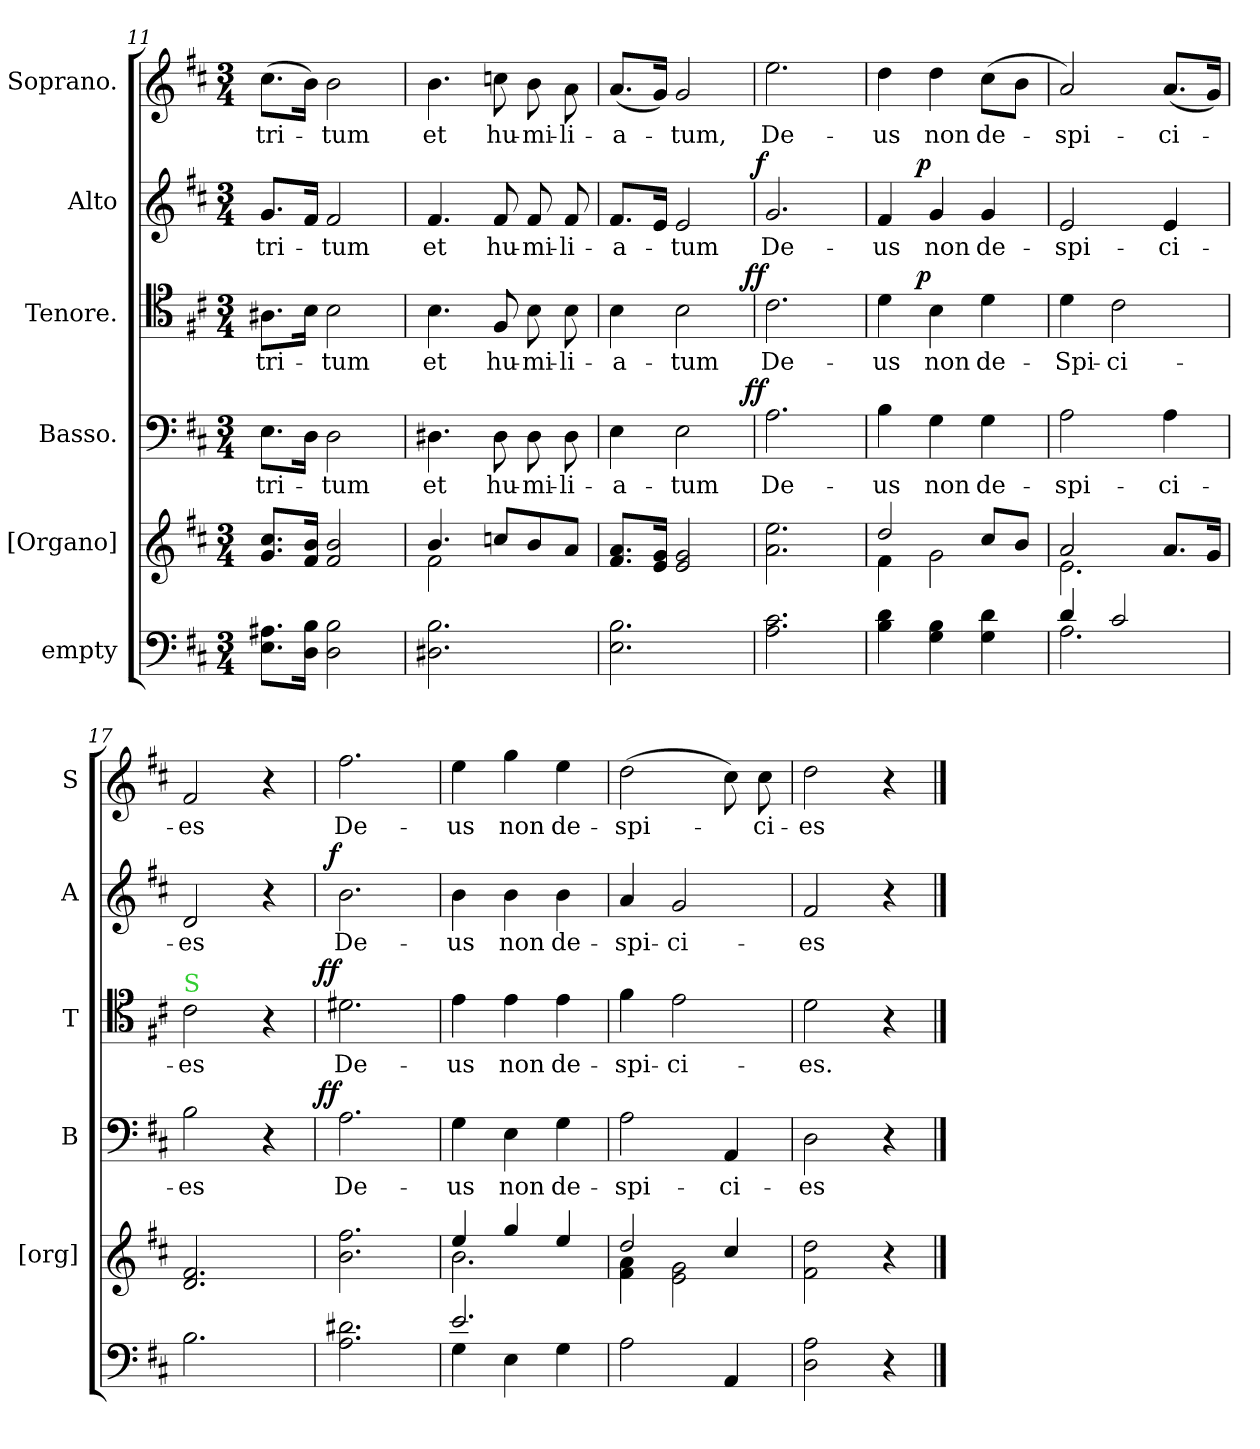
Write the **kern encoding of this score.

**kern	**kern	**kern	**text	**dynam	**kern	**text	**dynam	**kern	**text	**dynam	**kern	**text
*part6	*part5	*part4	*part4	*part4	*part3	*part3	*part3	*part2	*part2	*part2	*part1	*part1
*staff6	*staff5	*staff4	*staff4	*staff4	*staff3	*staff3	*staff3	*staff2	*staff2	*staff2	*staff1	*staff1
*I"empty	*I"[Organo]	*I"Basso.	*	*	*I"Tenore.	*	*	*I"Alto	*	*	*I"Soprano.	*
*	*I'[org]	*I'B	*	*	*I'T	*	*	*I'A	*	*	*I'S	*
*clefF4	*clefG2	*clefF4	*	*	*clefC4	*	*	*clefG2	*	*	*clefG2	*
*k[f#c#]	*k[f#c#]	*k[f#c#]	*	*	*k[f#c#]	*	*	*k[f#c#]	*	*	*k[f#c#]	*
*D:	*D:	*D:	*	*	*D:	*	*	*D:	*	*	*D:	*
*M3/4	*M3/4	*M3/4	*	*	*M3/4	*	*	*M3/4	*	*	*M3/4	*
=11	=11	=11	=11	=11	=11	=11	=11	=11	=11	=11	=11	=11
8.E\ 8.A#X\L	8.g/ 8.cc#/L	8.E\L	-tri-	.	8.A#X\L	-tri-	.	8.g/L	-tri-	.	(>8.cc#\L	-tri-
16D\ 16B\Jk	16f#/ 16b/Jk	16D\Jk	.	.	16B\Jk	.	.	16f#/Jk	.	.	16b\Jk)	.
2D\ 2B\	2f#/ 2b/	2D\	-tum	.	2B\	-tum	.	2f#/	-tum	.	2b\	-tum
=12	=12	=12	=12	=12	=12	=12	=12	=12	=12	=12	=12	=12
*	*^	*	*	*	*	*	*	*	*	*	*	*
2.D#X\ 2.B\	4.b/	2f#\	4.D#X\	et	.	4.B\	et	.	4.f#/	et	.	4.b\	et
.	8ccn/L	.	8D#\	hu-	.	8F#/	hu-	.	8f#/	hu-	.	8ccn\	hu-
.	8b/	4ryy	8D#\	-mi-	.	8B\	-mi-	.	8f#/	-mi-	.	8b\	-mi-
.	8a/J	.	8D#\	-li-	.	8B\	-li-	.	8f#/	-li-	.	8a\	-li-
*	*v	*v	*	*	*	*	*	*	*	*	*	*	*
=13	=13	=13	=13	=13	=13	=13	=13	=13	=13	=13	=13	=13
2.E\ 2.B\	8.f#/ 8.a/L	4E\	-a-	.	4B\	-a-	.	8.f#/L	-a-	.	(<8.a/L	-a-
.	16e/ 16g/Jk	.	.	.	.	.	.	16e/Jk	.	.	16g/Jk)	.
.	2e/ 2g/	2E\	-tum	.	2B\	-tum	.	2e/	-tum	.	2g/	-tum,
=14	=14	=14	=14	=14	=14	=14	=14	=14	=14	=14	=14	=14
!	!	!	!	!LO:DY:b:rj	!	!	!LO:DY:b:rj	!	!	!LO:DY:b:rj	!	!
2.A\ 2.c#\	2.a\ 2.ee\	2.A\	De-	ff	2.c#\	De-	ff	2.g/	De-	f	2.ee\	De-
=15	=15	=15	=15	=15	=15	=15	=15	=15	=15	=15	=15	=15
*	*^	*	*	*	*	*	*	*	*	*	*	*
4B\ 4d\	2dd/	4f#\	4B\	-us	.	4d\	-us	.	4f#/	-us	.	4dd\	-us
!	!	!	!	!	!	!	!	!LO:DY:b:rj	!	!	!LO:DY:b:rj	!	!
4G\ 4B\	.	2g\	4G\	non	.	4B\	non	p	4g/	non	p	4dd\	non
4G\ 4d\	8cc#/L	.	4G\	de-	.	4d\	de-	.	4g/	de-	.	(>8cc#\L	de-
.	8b/J	.	.	.	.	.	.	.	.	.	.	8b\J	.
=16	=16	=16	=16	=16	=16	=16	=16	=16	=16	=16	=16	=16	=16
*^	*	*	*	*	*	*	*	*	*	*	*	*	*
4d/	2.A\	2a/	2.e\	2A\	-spi-	.	4d\	-Spi-	.	2e/	-spi-	.	2a/)	-spi-
2c#/	.	.	.	.	.	.	2c#\	-ci-	.	.	.	.	.	.
.	.	8.a/L	.	4A\	-ci-	.	.	.	.	4e/	-ci-	.	(<8.a/L	-ci-
.	.	16g/Jk	.	.	.	.	.	.	.	.	.	.	16g/Jk)	.
*v	*v	*	*	*	*	*	*	*	*	*	*	*	*	*
*	*v	*v	*	*	*	*	*	*	*	*	*	*	*
=17	=17	=17	=17	=17	=17	=17	=17	=17	=17	=17	=17	=17
!	!	!	!	!	!LO:TX:a:color=limegreen:t=S	!	!	!	!	!	!	!
2.B\	2.d/ 2.f#/	2B\	-es	.	2c#\	-es	.	2d/	-es	.	2f#/	-es
.	.	4r	.	.	4r	.	.	4r	.	.	4r	.
=18	=18	=18	=18	=18	=18	=18	=18	=18	=18	=18	=18	=18
!	!	!	!	!LO:DY:b:rj	!	!	!LO:DY:b:rj	!	!	!LO:DY:a:rj	!	!
2.A\ 2.d#X\	2.b\ 2.ff#\	2.A\	De-	ff	2.d#X\	De-	ff	2.b\	De-	f	2.ff#\	De-
=19	=19	=19	=19	=19	=19	=19	=19	=19	=19	=19	=19	=19
*^	*^	*	*	*	*	*	*	*	*	*	*	*
2.e/	4G\	4ee/	2.b\	4G\	-us	.	4e\	-us	.	4b\	-us	.	4ee\	-us
.	4E\	4gg/	.	4E\	non	.	4e\	non	.	4b\	non	.	4gg\	non
.	4G\	4ee/	.	4G\	de-	.	4e\	de-	.	4b\	de-	.	4ee\	de-
*v	*v	*	*	*	*	*	*	*	*	*	*	*	*	*
=20	=20	=20	=20	=20	=20	=20	=20	=20	=20	=20	=20	=20	=20
2A\	2dd/	4f#\ 4a\	2A\	-spi-	.	4f#\	-spi-	.	4a/	-spi-	.	(>2dd\	-spi-
.	.	2e\ 2g\	.	.	.	2e\	-ci-	.	2g/	-ci-	.	.	.
4AA/	4cc#/	.	4AA/	-ci-	.	.	.	.	.	.	.	8cc#\)	.
.	.	.	.	.	.	.	.	.	.	.	.	8cc#\	-ci-
*	*v	*v	*	*	*	*	*	*	*	*	*	*	*
=21	=21	=21	=21	=21	=21	=21	=21	=21	=21	=21	=21	=21
2D\ 2A\	2f#\ 2dd\	2D\	-es	.	2d\	-es.	.	2f#/	-es	.	2dd\	-es
4r	4r	4r	.	.	4r	.	.	4r	.	.	4r	.
==	==	==	==	==	==	==	==	==	==	==	==	==
*-	*-	*-	*-	*-	*-	*-	*-	*-	*-	*-	*-	*-
